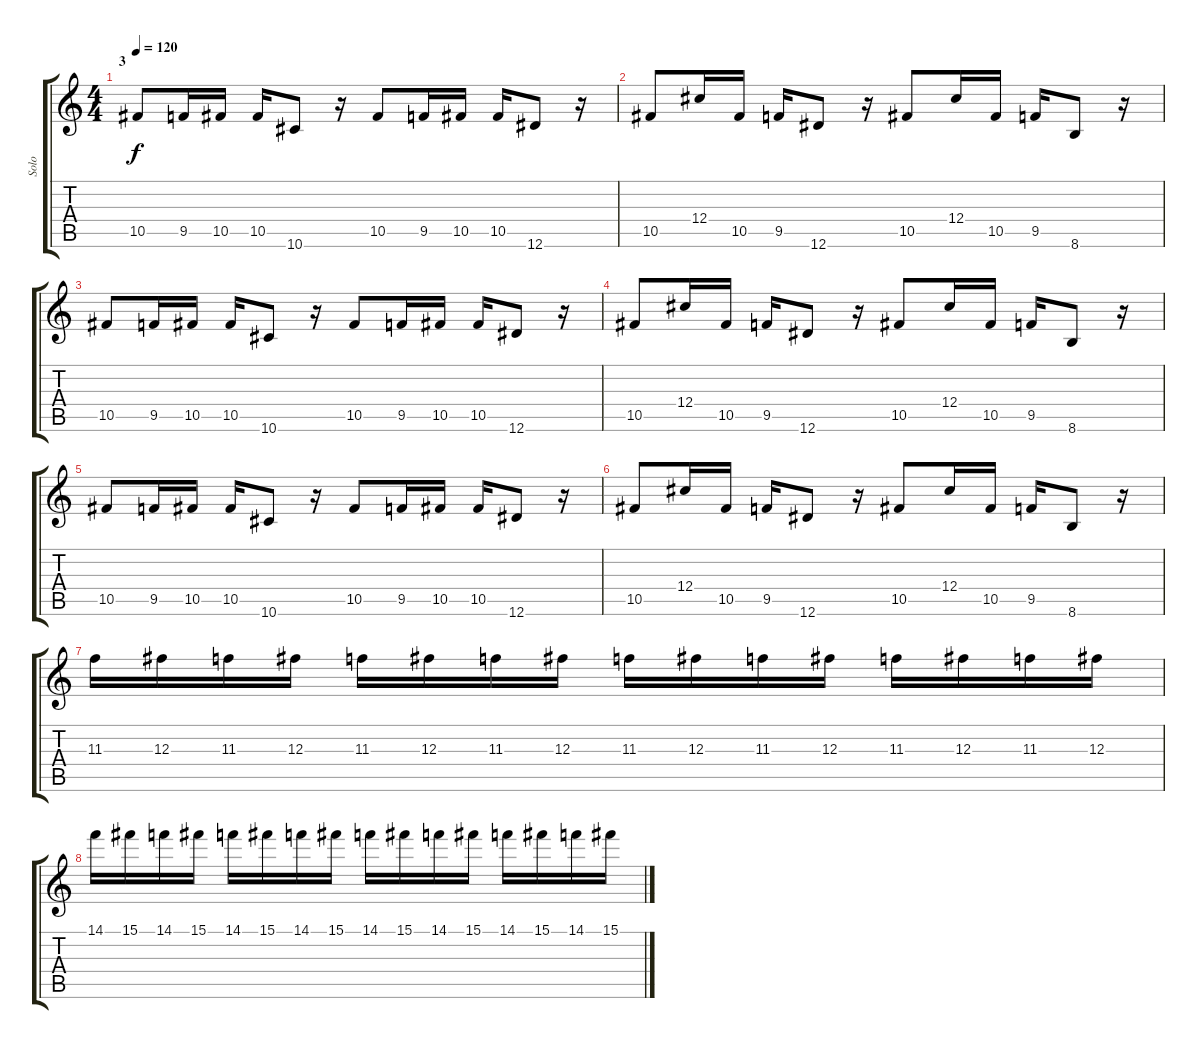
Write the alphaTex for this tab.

\track ("Solo" "Solo") {instrument distortionguitar}
\staff {score tabs}
\tuning (Eb4 Bb3 Gb3 Db3 Ab2 Eb2) {hide}
\ts (4 4)
\section ("" "3")
\tempo 120
\clef g2
\ks c
10.5.8{dy f volume 15} 9.5.16 10.5.16 10.5.16 10.6.8 r.16 10.5.8 9.5.16 10.5.16 10.5.16 12.6.8 r.16 |
10.5.8 12.4.16 10.5.16 9.5.16 12.6.8 r.16 10.5.8 12.4.16 10.5.16 9.5.16 8.6.8 r.16 |
10.5.8 9.5.16 10.5.16 10.5.16 10.6.8 r.16 10.5.8 9.5.16 10.5.16 10.5.16 12.6.8 r.16 |
10.5.8 12.4.16 10.5.16 9.5.16 12.6.8 r.16 10.5.8 12.4.16 10.5.16 9.5.16 8.6.8 r.16 |
10.5.8 9.5.16 10.5.16 10.5.16 10.6.8 r.16 10.5.8 9.5.16 10.5.16 10.5.16 12.6.8 r.16 |
10.5.8 12.4.16 10.5.16 9.5.16 12.6.8 r.16 10.5.8 12.4.16 10.5.16 9.5.16 8.6.8 r.16 |
11.3.16{volume 10} 12.3.16 11.3.16 12.3.16 11.3.16 12.3.16 11.3.16 12.3.16 11.3.16 12.3.16 11.3.16 12.3.16 11.3.16 12.3.16 11.3.16 12.3.16 |
14.1.16 15.1.16 14.1.16 15.1.16 14.1.16 15.1.16 14.1.16 15.1.16 14.1.16 15.1.16 14.1.16 15.1.16 14.1.16 15.1.16 14.1.16 15.1.16
